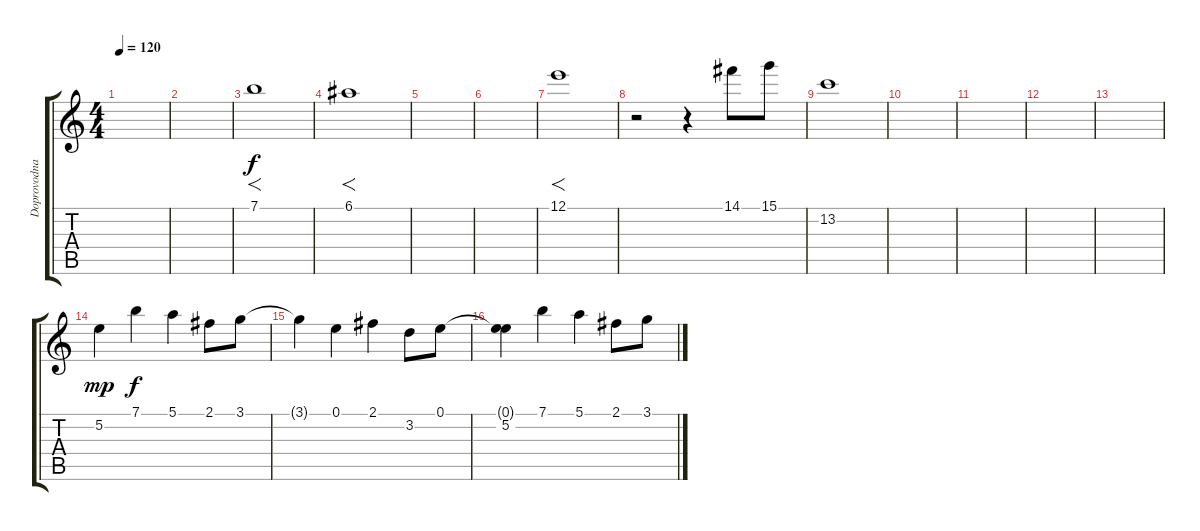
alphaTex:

\track ("Doprovodna kytara" "Doprovodna") {instrument acousticguitarsteel}
\staff {score tabs}
\tuning (E4 B3 G3 D3 A2 E2) {hide}
\ts (4 4)
\tempo 120
\clef g2
\ks c
|
|
7.1.1{f} |
6.1.1{f} |
|
|
12.1.1{f} |
r.2 r.4 14.1.8{volume 12} 15.1.8 |
13.2.1{volume 16} |
|
|
|
|
5.2.4{dy mp instrument acousticguitarsteel} 7.1.4{dy f} 5.1.4 2.1.8 3.1.8 |
3.1{t}.4 0.1.4 2.1.4 3.2.8 0.1.8 |
(0.1{t} 5.2).4{instrument pad3polysynth} 7.1.4 5.1.4 2.1.8 3.1.8
